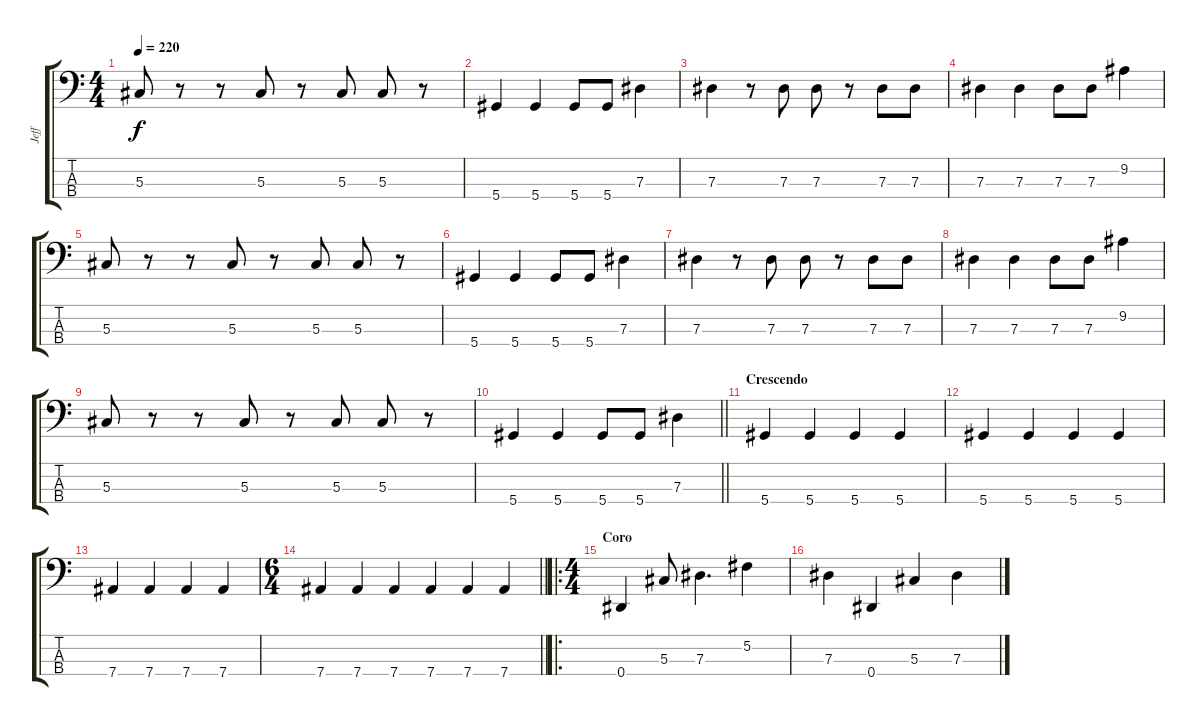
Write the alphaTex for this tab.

\track ("Jeff" "Jeff") {instrument electricbassfinger}
\staff {score tabs}
\tuning (Gb2 Db2 Ab1 Eb1) {hide}
\ts (4 4)
\tempo 220
\clef f4
\ks c
5.3.8{dy f} r.8 r.8 5.3.8 r.8 5.3.8 5.3.8 r.8 |
5.4.4 5.4.4 5.4.8 5.4.8 7.3.4 |
7.3.4 r.8 7.3.8 7.3.8 r.8 7.3.8 7.3.8 |
7.3.4 7.3.4 7.3.8 7.3.8 9.2.4 |
5.3.8 r.8 r.8 5.3.8 r.8 5.3.8 5.3.8 r.8 |
5.4.4 5.4.4 5.4.8 5.4.8 7.3.4 |
7.3.4 r.8 7.3.8 7.3.8 r.8 7.3.8 7.3.8 |
7.3.4 7.3.4 7.3.8 7.3.8 9.2.4 |
5.3.8 r.8 r.8 5.3.8 r.8 5.3.8 5.3.8 r.8 |
\barLineRight lightlight
5.4.4 5.4.4 5.4.8 5.4.8 7.3.4 |
\section ("" "Crescendo")
5.4.4 5.4.4 5.4.4 5.4.4 |
5.4.4 5.4.4 5.4.4 5.4.4 |
7.4.4 7.4.4 7.4.4 7.4.4 |
\ts (6 4)
\barLineRight lightlight
7.4.4 7.4.4 7.4.4 7.4.4 7.4.4 7.4.4 |
\ro
\ts (4 4)
\section ("" "Coro")
0.4.4 5.3.8 7.3.4{d} 5.2.4 |
7.3.4 0.4.4 5.3.4 7.3.4
